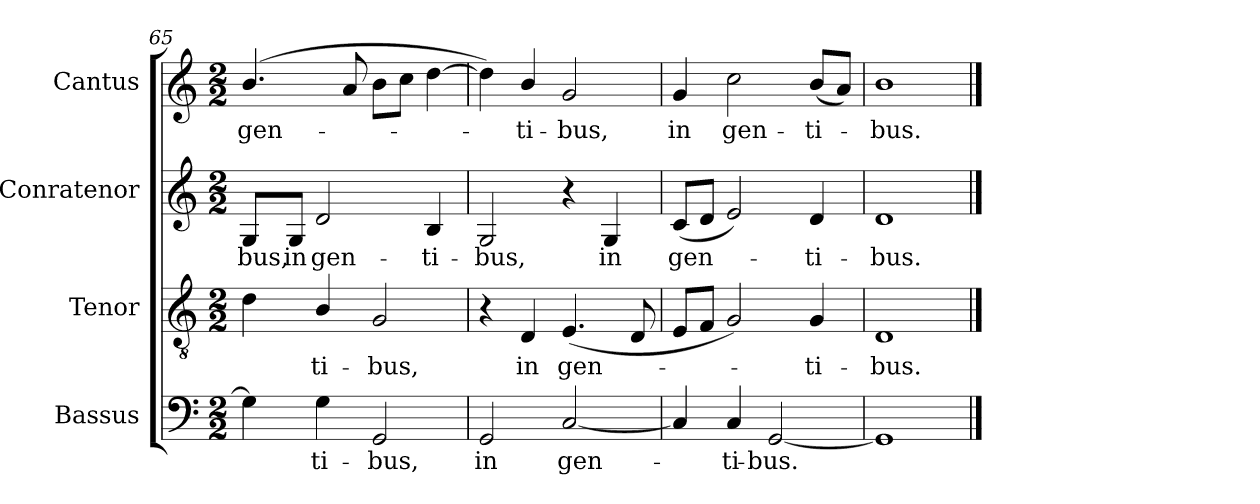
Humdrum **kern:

**kern	**text	**kern	**text	**kern	**text	**kern	**text
*part4	*part4	*part3	*part3	*part2	*part2	*part1	*part1
*staff4	*staff4	*staff3	*staff3	*staff2	*staff2	*staff1	*staff1
*I"Bassus	*	*I"Tenor	*	*I"Conratenor	*	*I"Cantus	*
*I'B.	*	*I'T.	*	*I'A.	*	*I'S.	*
*clefF4	*	*clefGv2	*	*clefG2	*	*clefG2	*
*	*	*ITrd7c12	*	*	*	*	*
*k[]	*	*k[]	*	*k[]	*	*k[]	*
*C:	*	*C:	*	*C:	*	*C:	*
*M2/2	*	*M2/2	*	*M2/2	*	*M2/2	*
=65	=65	=65	=65	=65	=65	=65	=65
!	!	!	!	!	!LO:LY:b:color=#000000	!	!
!	!	!	!	!	!	!	!LO:LY:b:color=#000000
4Gi\]	.	4Di\	.	8Gi/L	-bus,	(4.bi/	gen-
!	!	!	!	!	!LO:LY:b:color=#000000	!	!
.	.	.	.	8Gi/J	in	.	.
!	!LO:LY:b:color=#000000	!	!	!	!	!	!
!	!	!	!LO:LY:b:color=#000000	!	!	!	!
!	!	!	!	!	!LO:LY:b:color=#000000	!	!
4Gi\	-ti-	4BBi/	-ti-	2di/	gen-	.	.
.	.	.	.	.	.	8ai/	.
!	!LO:LY:b:color=#000000	!	!	!	!	!	!
!	!	!	!LO:LY:b:color=#000000	!	!	!	!
2GGi/	-bus,	2GGi/	-bus,	.	.	8bi\L	.
.	.	.	.	.	.	8cci\J	.
!	!	!	!	!	!LO:LY:b:color=#000000	!	!
.	.	.	.	4Bi/	-ti-	[4ddi\	.
=66	=66	=66	=66	=66	=66	=66	=66
!	!LO:LY:b:color=#000000	!	!	!	!	!	!
!	!	!	!	!	!LO:LY:b:color=#000000	!	!
2GGi/	in	4r	.	2Gi/	-bus,	4ddi\])	.
!	!	!	!LO:LY:b:color=#000000	!	!	!	!
!	!	!	!	!	!	!	!LO:LY:b:color=#000000
.	.	4DDi/	in	.	.	4bi/	-ti-
!	!LO:LY:b:color=#000000	!	!	!	!	!	!
!	!	!	!LO:LY:b:color=#000000	!	!	!	!
!	!	!	!	!	!	!	!LO:LY:b:color=#000000
[2Ci/	gen-	(4.EEi/	gen-	4r	.	2gi/	-bus,
!	!	!	!	!	!LO:LY:b:color=#000000	!	!
.	.	.	.	4Gi/	in	.	.
.	.	8DDi/	.	.	.	.	.
=67	=67	=67	=67	=67	=67	=67	=67
!	!	!	!	!	!LO:LY:b:color=#000000	!	!
!	!	!	!	!	!	!	!LO:LY:b:color=#000000
4Ci/]	.	8EEi/L	.	(8ci/L	gen-	4gi/	in
.	.	8FFi/J	.	8di/J	.	.	.
!	!LO:LY:b:color=#000000	!	!	!	!	!	!
!	!	!	!	!	!	!	!LO:LY:b:color=#000000
4Ci/	-ti-	2GGi/)	.	2ei/)	.	2cci\	gen-
!	!LO:LY:b:color=#000000	!	!	!	!	!	!
[2GGi/	-bus.	.	.	.	.	.	.
!	!	!	!LO:LY:b:color=#000000	!	!	!	!
!	!	!	!	!	!LO:LY:b:color=#000000	!	!
!	!	!	!	!	!	!	!LO:LY:b:color=#000000
.	.	4GGi/	-ti-	4di/	-ti-	(8bi/L	-ti-
.	.	.	.	.	.	8ai/J)	.
=68	=68	=68	=68	=68	=68	=68	=68
!	!	!	!LO:LY:b:color=#000000	!	!	!	!
!	!	!	!	!	!LO:LY:b:color=#000000	!	!
!	!	!	!	!	!	!	!LO:LY:b:color=#000000
1GGi]	.	1DDi	-bus.	1di	-bus.	1bi	-bus.
==	==	==	==	==	==	==	==
*-	*-	*-	*-	*-	*-	*-	*-
